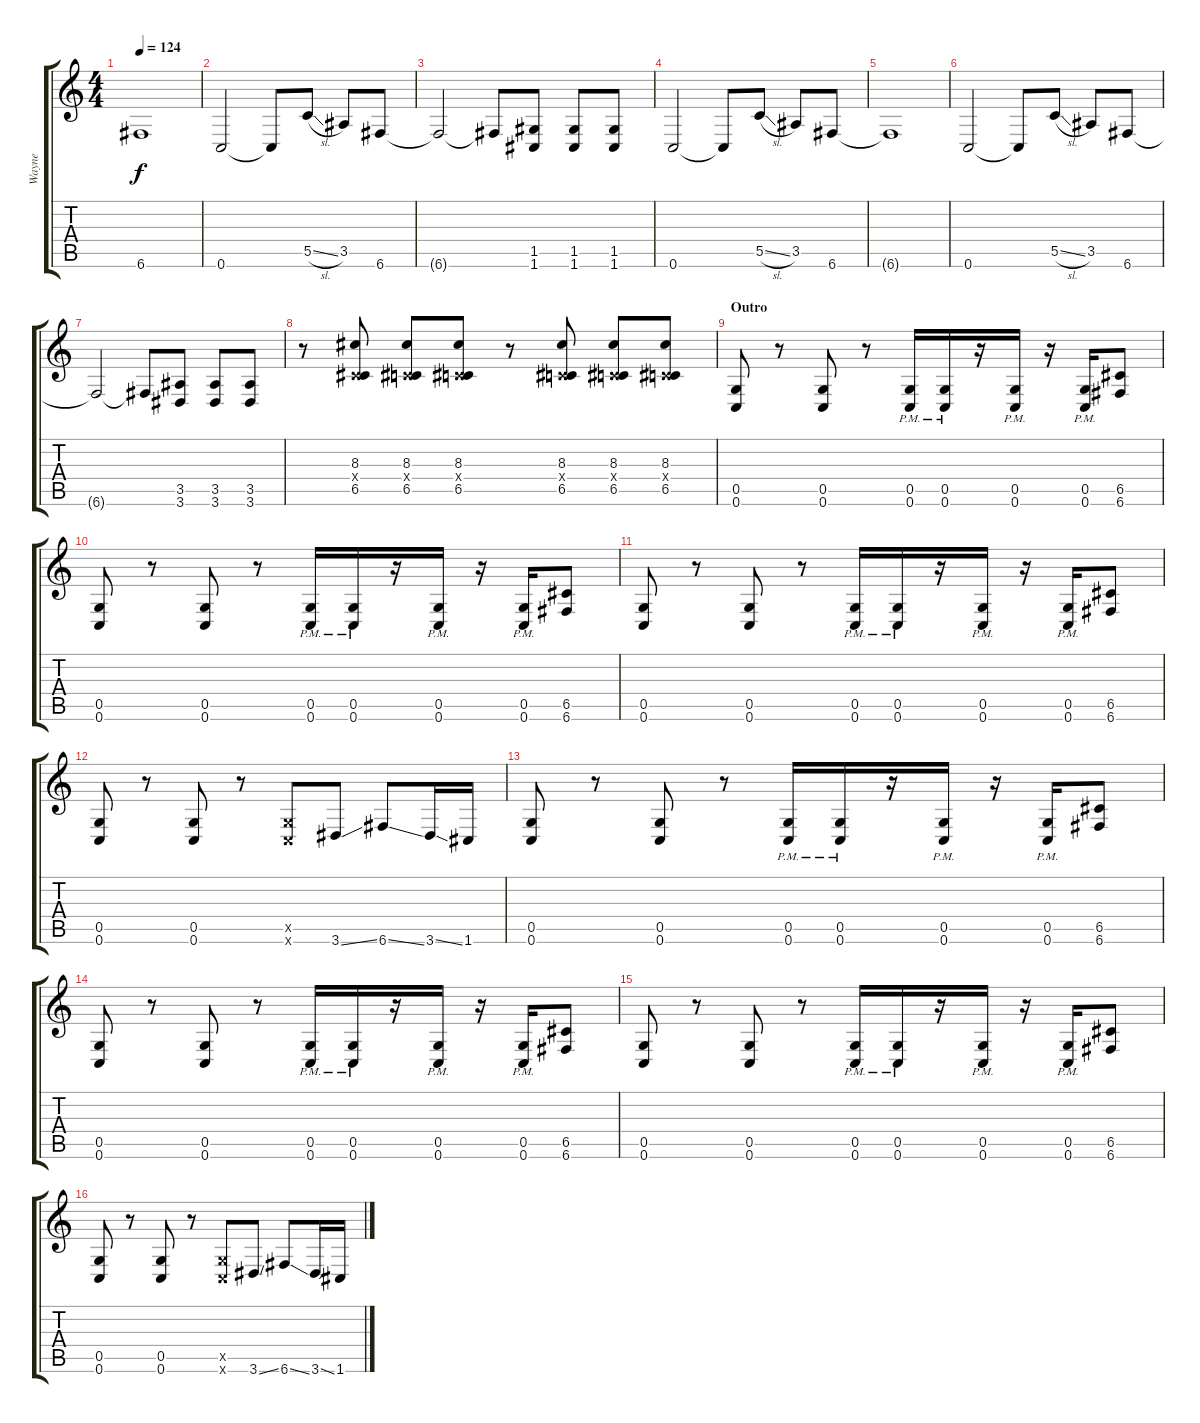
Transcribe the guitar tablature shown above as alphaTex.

\track ("Wayne" "Wayne") {instrument distortionguitar}
\staff {score tabs}
\tuning (D4 A3 F3 C3 G2 C2) {hide}
\ts (4 4)
\tempo 124
\clef g2
\ks c
6.6{t}.1{dy f} |
0.6.2 0.6{t}.8 5.5{sl}.8 3.5.8 6.6.8 |
6.6{t}.2 6.6{t}.8 (1.5 1.6).8 (1.5 1.6).8 (1.5 1.6).8 |
0.6.2 0.6{t}.8 5.5{sl}.8 3.5.8 6.6.8 |
6.6{t}.1 |
0.6.2 0.6{t}.8 5.5{sl}.8 3.5.8 6.6.8 |
6.6{t}.2 6.6{t}.8 (3.5 3.6).8 (3.5 3.6).8 (3.5 3.6).8 |
\section ("" "")
r.8 (8.3 0.4{x} 6.5).8 (8.3 0.4{x} 6.5).8 (8.3 0.4{x} 6.5).8 r.8 (8.3 0.4{x} 6.5).8 (8.3 0.4{x} 6.5).8 (8.3 0.4{x} 6.5).8 |
\section ("" "Outro")
(0.5 0.6).8 r.8 (0.5 0.6).8 r.8 (0.5{pm} 0.6{pm}).16 (0.5{pm} 0.6{pm}).16 r.16 (0.5{pm} 0.6{pm}).16 r.16 (0.5{pm} 0.6{pm}).16 (6.5 6.6).8 |
(0.5 0.6).8 r.8 (0.5 0.6).8 r.8 (0.5{pm} 0.6{pm}).16 (0.5{pm} 0.6{pm}).16 r.16 (0.5{pm} 0.6{pm}).16 r.16 (0.5{pm} 0.6{pm}).16 (6.5 6.6).8 |
(0.5 0.6).8 r.8 (0.5 0.6).8 r.8 (0.5{pm} 0.6{pm}).16 (0.5{pm} 0.6{pm}).16 r.16 (0.5{pm} 0.6{pm}).16 r.16 (0.5{pm} 0.6{pm}).16 (6.5 6.6).8 |
(0.5 0.6).8 r.8 (0.5 0.6).8 r.8 (0.5{x} 0.6{x}).8 3.6{ss}.8 6.6{ss}.8 3.6{ss}.16 1.6.16 |
(0.5 0.6).8 r.8 (0.5 0.6).8 r.8 (0.5{pm} 0.6{pm}).16 (0.5{pm} 0.6{pm}).16 r.16 (0.5{pm} 0.6{pm}).16 r.16 (0.5{pm} 0.6{pm}).16 (6.5 6.6).8 |
(0.5 0.6).8 r.8 (0.5 0.6).8 r.8 (0.5{pm} 0.6{pm}).16 (0.5{pm} 0.6{pm}).16 r.16 (0.5{pm} 0.6{pm}).16 r.16 (0.5{pm} 0.6{pm}).16 (6.5 6.6).8 |
(0.5 0.6).8 r.8 (0.5 0.6).8 r.8 (0.5{pm} 0.6{pm}).16 (0.5{pm} 0.6{pm}).16 r.16 (0.5{pm} 0.6{pm}).16 r.16 (0.5{pm} 0.6{pm}).16 (6.5 6.6).8 |
(0.5 0.6).8 r.8 (0.5 0.6).8 r.8 (0.5{x} 0.6{x}).8 3.6{ss}.8 6.6{ss}.8 3.6{ss}.16 1.6.16
